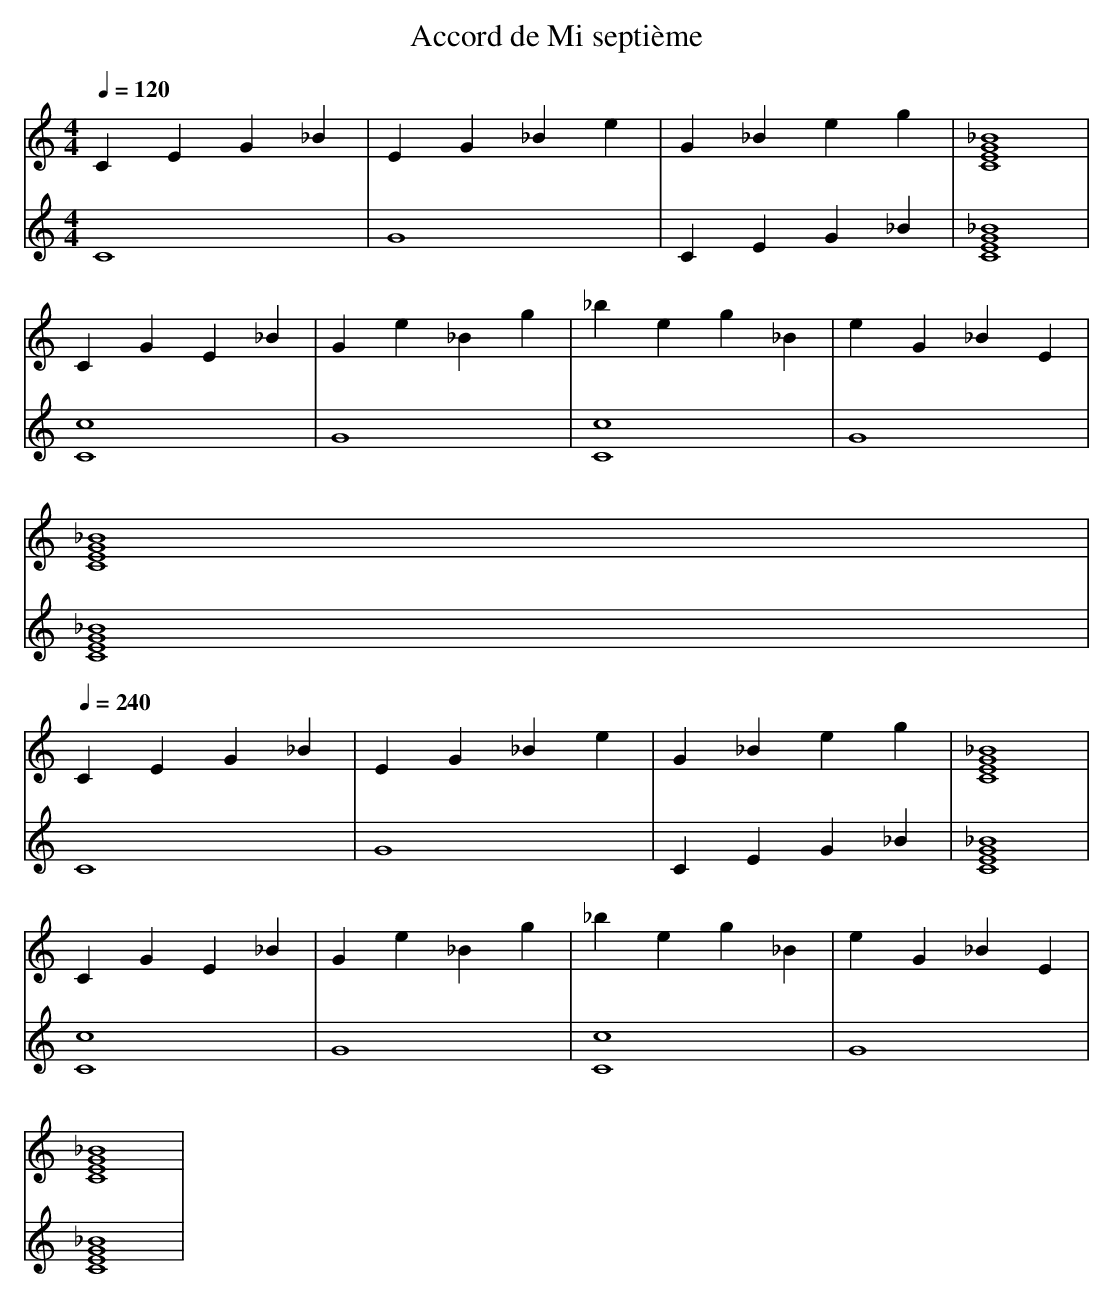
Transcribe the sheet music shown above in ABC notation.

X:1
T:Accord de Mi septième
M: 4/4
L: 1/4
Q:1/4=120
K:C
V:1
C E G _B | E G _B e | G _B e g | [C4 E4 G4 _B4] |
C G E _B | G e _B g | _b e g _B | e G _B E |
[C4 E4 G4 _B4] |
Q:1/4=240
C E G _B | E G _B e | G _B e g | [C4 E4 G4 _B4] |
C G E _B | G e _B g | _b e g _B | e G _B E |
[C4 E4 G4 _B4] |
V:2
C4 | G4 | C E G _B | [C4 E4 G4 _B4] |
[C4 c4] | G4 | [C4 c4] | G4 |
[C4 E4 G4 _B4] |
Q:1/4=240
C4 | G4 | C E G _B | [C4 E4 G4 _B4] |
[C4 c4] | G4 | [C4 c4] | G4 |
[C4 E4 G4 _B4] |
